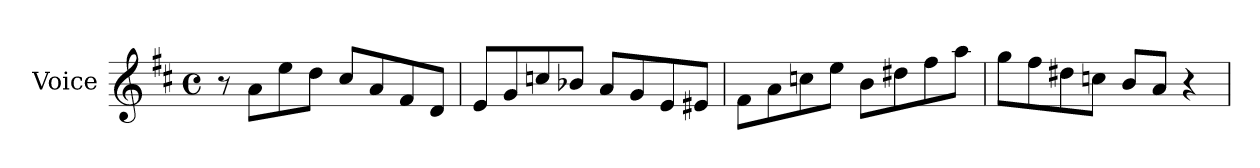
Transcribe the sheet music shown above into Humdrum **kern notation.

**kern
*part1
*staff1
*I"Voice
*I'Voice
*clefG2
*k[f#c#]
*M4/4
*met(c)
=1
8r
8a\L
8ee\
8dd\J
8cc#/L
8a/
8f#/
8d/J
=2
8e/L
8g/
8ccn/
8b-X/J
8a/L
8g/
8e/
8e#X/J
=3
8f#\L
8a\
8ccn\
8ee\J
8b\L
8dd#X\
8ff#\
8aa\J
=4
8gg\L
8ff#\
8dd#X\
8ccn\J
8b/L
8a/J
4r
=
*-
